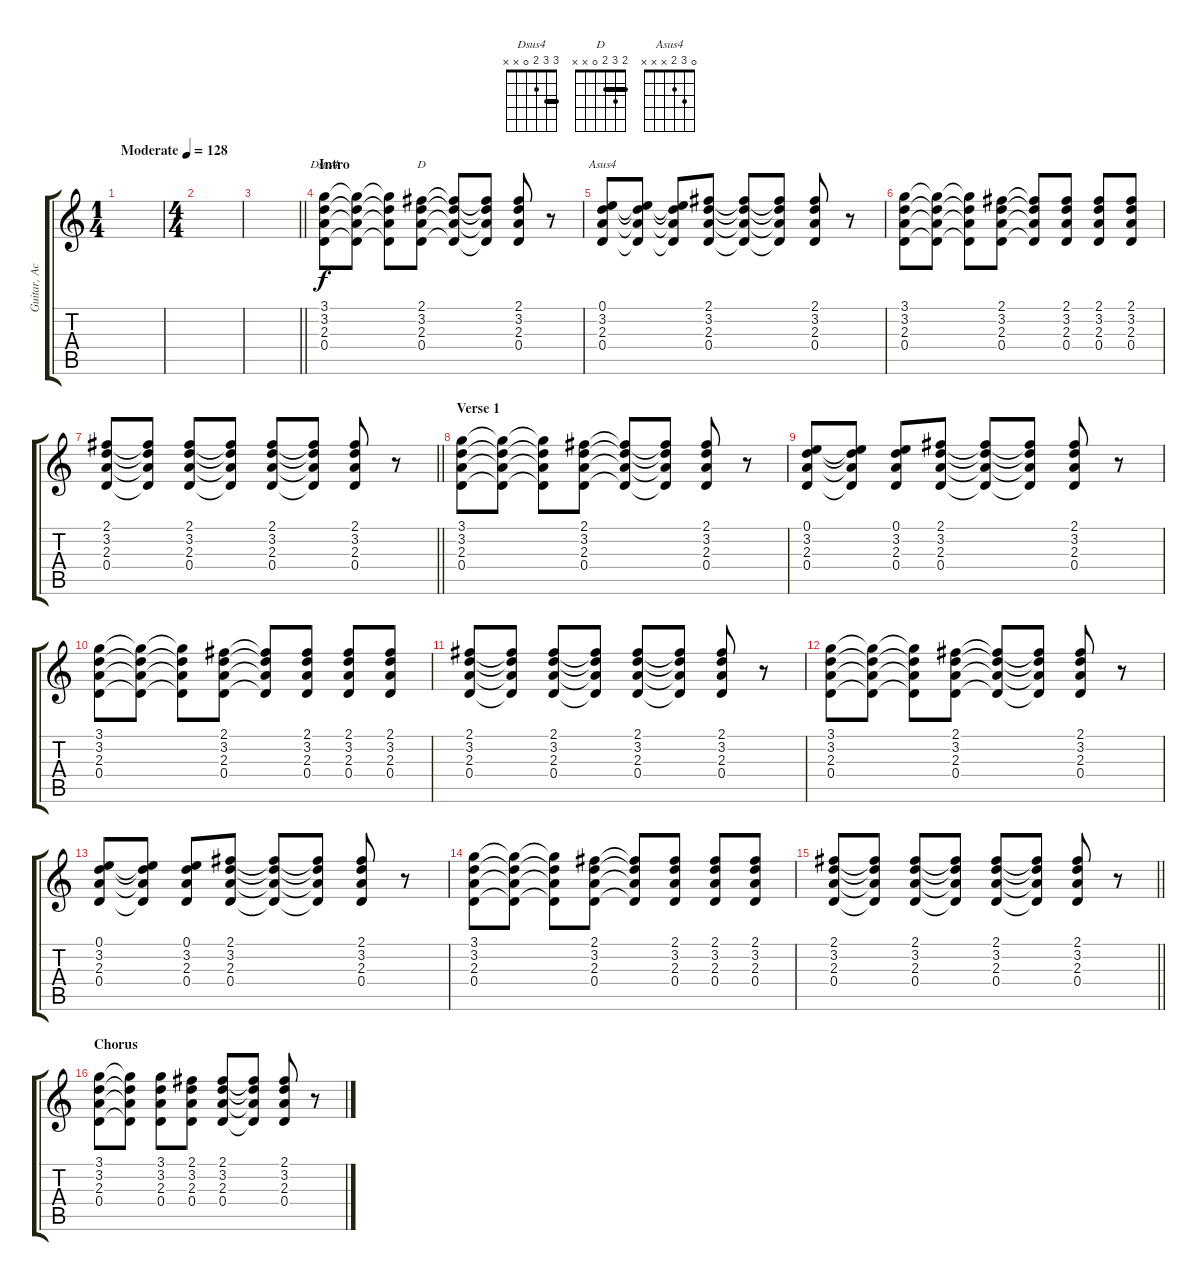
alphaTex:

\track ("Guitar, Acoustic" "Guitar, Ac") {instrument acousticguitarsteel}
\staff {score tabs}
\tuning (E4 B3 G3 D3 A2 E2) {hide}
\chord ("Dsus4" 3 3 2 0 x x) {barre 3}
\chord ("D" 2 3 2 0 x x) {barre 2}
\chord ("Asus4" 0 3 2 x x x)
\ts (1 4)
\tempo (128 "Moderate")
\clef g2
\ks c
|
\ts (4 4)
|
\barLineRight lightlight
|
\section ("" "Intro")
(3.1 3.2 2.3 0.4).8{ch "Dsus4"} (3.1{t} 3.2{t} 2.3{t} 0.4{t}).8 (3.1{t} 3.2{t} 2.3{t} 0.4{t}).8 (2.1 3.2 2.3 0.4).8{ch "D"} (2.1{t} 3.2{t} 2.3{t} 0.4{t}).8 (2.1{t} 3.2{t} 2.3{t} 0.4{t}).8 (2.1 3.2 2.3 0.4).8 r.8 |
(0.1 3.2 2.3 0.4).8{ch "Asus4"} (0.1{t} 3.2{t} 2.3{t} 0.4{t}).8 (0.1{t} 3.2{t} 2.3{t} 0.4{t}).8 (2.1 3.2 2.3 0.4).8 (2.1{t} 3.2{t} 2.3{t} 0.4{t}).8 (2.1{t} 3.2{t} 2.3{t} 0.4{t}).8 (2.1 3.2 2.3 0.4).8 r.8 |
(3.1 3.2 2.3 0.4).8 (3.1{t} 3.2{t} 2.3{t} 0.4{t}).8 (3.1{t} 3.2{t} 2.3{t} 0.4{t}).8 (2.1 3.2 2.3 0.4).8 (2.1{t} 3.2{t} 2.3{t} 0.4{t}).8 (2.1 3.2 2.3 0.4).8 (2.1 3.2 2.3 0.4).8 (2.1 3.2 2.3 0.4).8 |
\barLineRight lightlight
(2.1 3.2 2.3 0.4).8 (2.1{t} 3.2{t} 2.3{t} 0.4{t}).8 (2.1 3.2 2.3 0.4).8 (2.1{t} 3.2{t} 2.3{t} 0.4{t}).8 (2.1 3.2 2.3 0.4).8 (2.1{t} 3.2{t} 2.3{t} 0.4{t}).8 (2.1 3.2 2.3 0.4).8 r.8 |
\section ("" "Verse 1")
(3.1 3.2 2.3 0.4).8 (3.1{t} 3.2{t} 2.3{t} 0.4{t}).8 (3.1{t} 3.2{t} 2.3{t} 0.4{t}).8 (2.1 3.2 2.3 0.4).8 (2.1{t} 3.2{t} 2.3{t} 0.4{t}).8 (2.1{t} 3.2{t} 2.3{t} 0.4{t}).8 (2.1 3.2 2.3 0.4).8 r.8 |
(0.1 3.2 2.3 0.4).8 (0.1{t} 3.2{t} 2.3{t} 0.4{t}).8 (0.1 3.2 2.3 0.4).8 (2.1 3.2 2.3 0.4).8 (2.1{t} 3.2{t} 2.3{t} 0.4{t}).8 (2.1{t} 3.2{t} 2.3{t} 0.4{t}).8 (2.1 3.2 2.3 0.4).8 r.8 |
(3.1 3.2 2.3 0.4).8 (3.1{t} 3.2{t} 2.3{t} 0.4{t}).8 (3.1{t} 3.2{t} 2.3{t} 0.4{t}).8 (2.1 3.2 2.3 0.4).8 (2.1{t} 3.2{t} 2.3{t} 0.4{t}).8 (2.1 3.2 2.3 0.4).8 (2.1 3.2 2.3 0.4).8 (2.1 3.2 2.3 0.4).8 |
(2.1 3.2 2.3 0.4).8 (2.1{t} 3.2{t} 2.3{t} 0.4{t}).8 (2.1 3.2 2.3 0.4).8 (2.1{t} 3.2{t} 2.3{t} 0.4{t}).8 (2.1 3.2 2.3 0.4).8 (2.1{t} 3.2{t} 2.3{t} 0.4{t}).8 (2.1 3.2 2.3 0.4).8 r.8 |
(3.1 3.2 2.3 0.4).8 (3.1{t} 3.2{t} 2.3{t} 0.4{t}).8 (3.1{t} 3.2{t} 2.3{t} 0.4{t}).8 (2.1 3.2 2.3 0.4).8 (2.1{t} 3.2{t} 2.3{t} 0.4{t}).8 (2.1{t} 3.2{t} 2.3{t} 0.4{t}).8 (2.1 3.2 2.3 0.4).8 r.8 |
(0.1 3.2 2.3 0.4).8 (0.1{t} 3.2{t} 2.3{t} 0.4{t}).8 (0.1 3.2 2.3 0.4).8 (2.1 3.2 2.3 0.4).8 (2.1{t} 3.2{t} 2.3{t} 0.4{t}).8 (2.1{t} 3.2{t} 2.3{t} 0.4{t}).8 (2.1 3.2 2.3 0.4).8 r.8 |
(3.1 3.2 2.3 0.4).8 (3.1{t} 3.2{t} 2.3{t} 0.4{t}).8 (3.1{t} 3.2{t} 2.3{t} 0.4{t}).8 (2.1 3.2 2.3 0.4).8 (2.1{t} 3.2{t} 2.3{t} 0.4{t}).8 (2.1 3.2 2.3 0.4).8 (2.1 3.2 2.3 0.4).8 (2.1 3.2 2.3 0.4).8 |
\barLineRight lightlight
(2.1 3.2 2.3 0.4).8 (2.1{t} 3.2{t} 2.3{t} 0.4{t}).8 (2.1 3.2 2.3 0.4).8 (2.1{t} 3.2{t} 2.3{t} 0.4{t}).8 (2.1 3.2 2.3 0.4).8 (2.1{t} 3.2{t} 2.3{t} 0.4{t}).8 (2.1 3.2 2.3 0.4).8 r.8 |
\section ("" "Chorus")
(3.1 3.2 2.3 0.4).8 (3.1{t} 3.2{t} 2.3{t} 0.4{t}).8 (3.1 3.2 2.3 0.4).8 (2.1 3.2 2.3 0.4).8 (2.1 3.2 2.3 0.4).8 (2.1{t} 3.2{t} 2.3{t} 0.4{t}).8 (2.1 3.2 2.3 0.4).8 r.8
